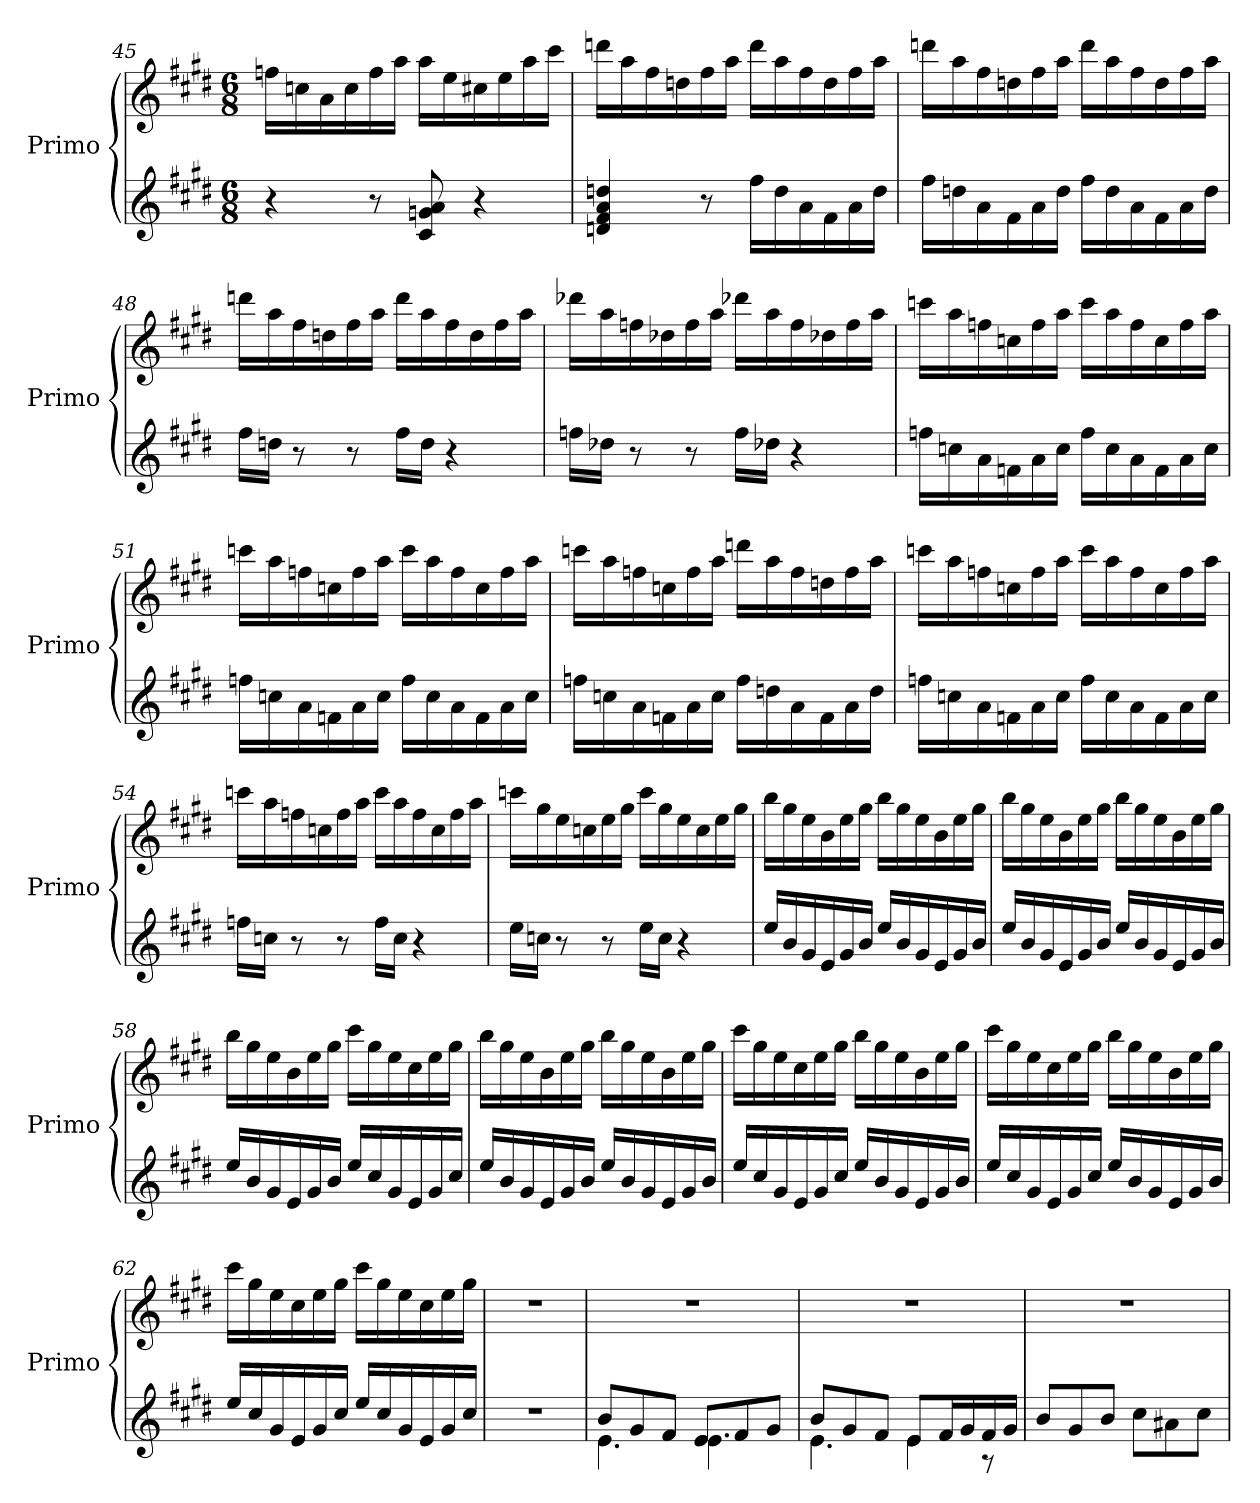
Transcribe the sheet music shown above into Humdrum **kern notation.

**kern	**kern
*part1	*part1
*staff2	*staff1
*I"Primo	*
*I'Primo	*
*clefG2	*clefG2
*k[f#c#g#d#]	*k[f#c#g#d#]
*M6/8	*M6/8
=45	=45
4r	16ffn\LL
.	16ccn\
.	16a\
.	16cc\
8r	16ff\
.	16aa\JJ
8c#/ 8gn/ 8a/	16aa\LL
.	16ee\
4r	16cc#X\
.	16ee\
.	16aa\
.	16ccc#\JJ
=46	=46
4dn/ 4f#/ 4a/ 4ddn/	16dddn\LL
.	16aa\
.	16ff#\
.	16ddn\
8r	16ff#\
.	16aa\JJ
16ff#\LL	16ddd\LL
16dd\	16aa\
16a\	16ff#\
16f#\	16dd\
16a\	16ff#\
16dd\JJ	16aa\JJ
=47	=47
16ff#\LL	16dddn\LL
16ddn\	16aa\
16a\	16ff#\
16f#\	16ddn\
16a\	16ff#\
16dd\JJ	16aa\JJ
16ff#\LL	16ddd\LL
16dd\	16aa\
16a\	16ff#\
16f#\	16dd\
16a\	16ff#\
16dd\JJ	16aa\JJ
=48	=48
16ff#\LL	16dddn\LL
16ddn\JJ	16aa\
8r	16ff#\
.	16ddn\
8r	16ff#\
.	16aa\JJ
16ff#\LL	16ddd\LL
16dd\JJ	16aa\
4r	16ff#\
.	16dd\
.	16ff#\
.	16aa\JJ
=49	=49
16ffn\LL	16ddd-X\LL
16dd-X\JJ	16aa\
8r	16ffn\
.	16dd-X\
8r	16ff\
.	16aa\JJ
16ff\LL	16ddd-X\LL
16dd-X\JJ	16aa\
4r	16ff\
.	16dd-X\
.	16ff\
.	16aa\JJ
=50	=50
16ffn\LL	16cccn\LL
16ccn\	16aa\
16a\	16ffn\
16fn\	16ccn\
16a\	16ff\
16cc\JJ	16aa\JJ
16ff\LL	16ccc\LL
16cc\	16aa\
16a\	16ff\
16f\	16cc\
16a\	16ff\
16cc\JJ	16aa\JJ
=51	=51
16ffn\LL	16cccn\LL
16ccn\	16aa\
16a\	16ffn\
16fn\	16ccn\
16a\	16ff\
16cc\JJ	16aa\JJ
16ff\LL	16ccc\LL
16cc\	16aa\
16a\	16ff\
16f\	16cc\
16a\	16ff\
16cc\JJ	16aa\JJ
=52	=52
16ffn\LL	16cccn\LL
16ccn\	16aa\
16a\	16ffn\
16fn\	16ccn\
16a\	16ff\
16cc\JJ	16aa\JJ
16ff\LL	16dddn\LL
16ddn\	16aa\
16a\	16ff\
16f\	16ddn\
16a\	16ff\
16dd\JJ	16aa\JJ
=53	=53
16ffn\LL	16cccn\LL
16ccn\	16aa\
16a\	16ffn\
16fn\	16ccn\
16a\	16ff\
16cc\JJ	16aa\JJ
16ff\LL	16ccc\LL
16cc\	16aa\
16a\	16ff\
16f\	16cc\
16a\	16ff\
16cc\JJ	16aa\JJ
=54	=54
16ffn\LL	16cccn\LL
16ccn\JJ	16aa\
8r	16ffn\
.	16ccn\
8r	16ff\
.	16aa\JJ
16ff\LL	16ccc\LL
16cc\JJ	16aa\
4r	16ff\
.	16cc\
.	16ff\
.	16aa\JJ
=55	=55
16ee\LL	16cccn\LL
16ccn\JJ	16gg#\
8r	16ee\
.	16ccn\
8r	16ee\
.	16gg#\JJ
16ee\LL	16ccc\LL
16cc\JJ	16gg#\
4r	16ee\
.	16cc\
.	16ee\
.	16gg#\JJ
=56	=56
16ee/LL	16bb\LL
16b/	16gg#\
16g#/	16ee\
16e/	16b\
16g#/	16ee\
16b/JJ	16gg#\JJ
16ee/LL	16bb\LL
16b/	16gg#\
16g#/	16ee\
16e/	16b\
16g#/	16ee\
16b/JJ	16gg#\JJ
=57	=57
16ee/LL	16bb\LL
16b/	16gg#\
16g#/	16ee\
16e/	16b\
16g#/	16ee\
16b/JJ	16gg#\JJ
16ee/LL	16bb\LL
16b/	16gg#\
16g#/	16ee\
16e/	16b\
16g#/	16ee\
16b/JJ	16gg#\JJ
=58	=58
16ee/LL	16bb\LL
16b/	16gg#\
16g#/	16ee\
16e/	16b\
16g#/	16ee\
16b/JJ	16gg#\JJ
16ee/LL	16ccc#\LL
16cc#/	16gg#\
16g#/	16ee\
16e/	16cc#\
16g#/	16ee\
16cc#/JJ	16gg#\JJ
=59	=59
16ee/LL	16bb\LL
16b/	16gg#\
16g#/	16ee\
16e/	16b\
16g#/	16ee\
16b/JJ	16gg#\JJ
16ee/LL	16bb\LL
16b/	16gg#\
16g#/	16ee\
16e/	16b\
16g#/	16ee\
16b/JJ	16gg#\JJ
=60	=60
16ee/LL	16ccc#\LL
16cc#/	16gg#\
16g#/	16ee\
16e/	16cc#\
16g#/	16ee\
16cc#/JJ	16gg#\JJ
16ee/LL	16bb\LL
16b/	16gg#\
16g#/	16ee\
16e/	16b\
16g#/	16ee\
16b/JJ	16gg#\JJ
=61	=61
16ee/LL	16ccc#\LL
16cc#/	16gg#\
16g#/	16ee\
16e/	16cc#\
16g#/	16ee\
16cc#/JJ	16gg#\JJ
16ee/LL	16bb\LL
16b/	16gg#\
16g#/	16ee\
16e/	16b\
16g#/	16ee\
16b/JJ	16gg#\JJ
=62	=62
16ee/LL	16ccc#\LL
16cc#/	16gg#\
16g#/	16ee\
16e/	16cc#\
16g#/	16ee\
16cc#/JJ	16gg#\JJ
16ee/LL	16ccc#\LL
16cc#/	16gg#\
16g#/	16ee\
16e/	16cc#\
16g#/	16ee\
16cc#/JJ	16gg#\JJ
=63	=63
2.r	2.r
=64	=64
*^	*
8b/L	4.e\	2.r
8g#/	.	.
8f#/J	.	.
8e/L	4.e\	.
8f#/	.	.
8g#/J	.	.
=65	=65	=65
8b/L	4.e\	2.r
8g#/	.	.
8f#/J	.	.
8e/L	4e\	.
16f#/L	.	.
16g#/	.	.
16f#/	8r	.
16g#/JJ	.	.
*v	*v	*
=66	=66
8b/L	2.r
8g#/	.
8b/J	.
8cc#\L	.
8a#X\	.
8cc#\J	.
=	=
*-	*-
